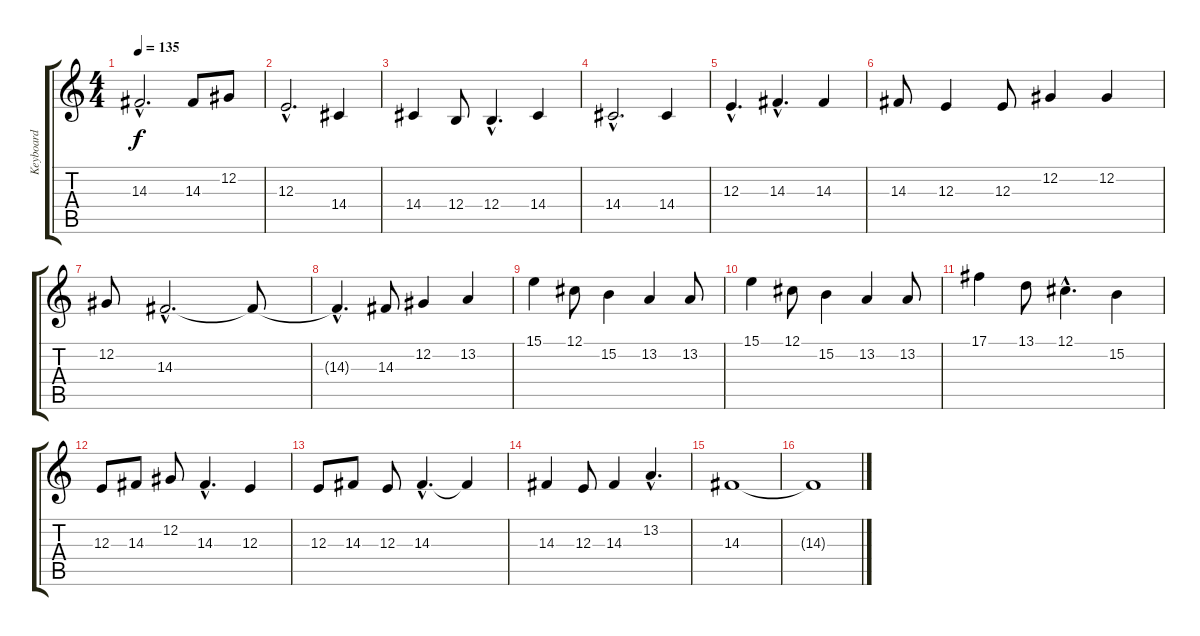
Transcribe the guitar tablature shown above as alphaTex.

\track ("Keyboard" "Keyboard") {instrument acousticgrandpiano}
\staff {score tabs}
\tuning (Db4 Ab3 E3 B2 Gb2 Db2) {hide}
\ts (4 4)
\tempo 135
\clef g2
\ks c
14.3{hac}.2{d dy f instrument acousticgrandpiano} 14.3.8 12.2.8 |
12.3{hac}.2{d} 14.4.4 |
14.4.4 12.4.8 12.4{hac}.4{d} 14.4.4 |
14.4{hac}.2{d} 14.4.4 |
12.3{hac}.4{d} 14.3{hac}.4{d} 14.3.4 |
14.3.8 12.3.4 12.3.8 12.2.4 12.2.4 |
12.2.8 14.3{hac}.2{d} 14.3{t}.8 |
14.3{hac t}.4{d} 14.3.8 12.2.4 13.2.4 |
15.1.4 12.1.8 15.2.4 13.2.4 13.2.8 |
15.1.4 12.1.8 15.2.4 13.2.4 13.2.8 |
17.1.4 13.1.8 12.1{hac}.4{d} 15.2.4 |
12.3.8 14.3.8 12.2.8 14.3{hac}.4{d} 12.3.4 |
12.3.8 14.3.8 12.3.8 14.3{hac}.4{d} 14.3{t}.4 |
14.3.4 12.3.8 14.3.4 13.2{hac}.4{d} |
14.3.1 |
14.3{t}.1
